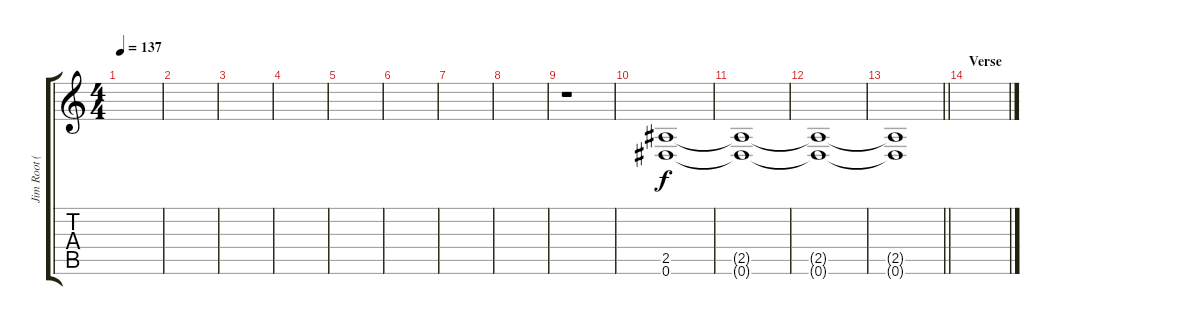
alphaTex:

\track ("Jim Root (Lead Guitar)" "Jim Root (") {instrument distortionguitar}
\staff {score tabs}
\tuning (Eb4 Bb3 Gb3 Db3 Ab2 Eb2) {hide}
\ts (4 4)
\tempo 137
\clef g2
\ks c
|
|
|
|
|
|
|
|
r.1{volume 12} |
(2.5 0.6).1{volume 0} |
(2.5{t} 0.6{t}).1 |
(2.5{t} 0.6{t}).1 |
\barLineRight lightlight
(2.5{t} 0.6{t}).1 |
\section ("" "Verse")
